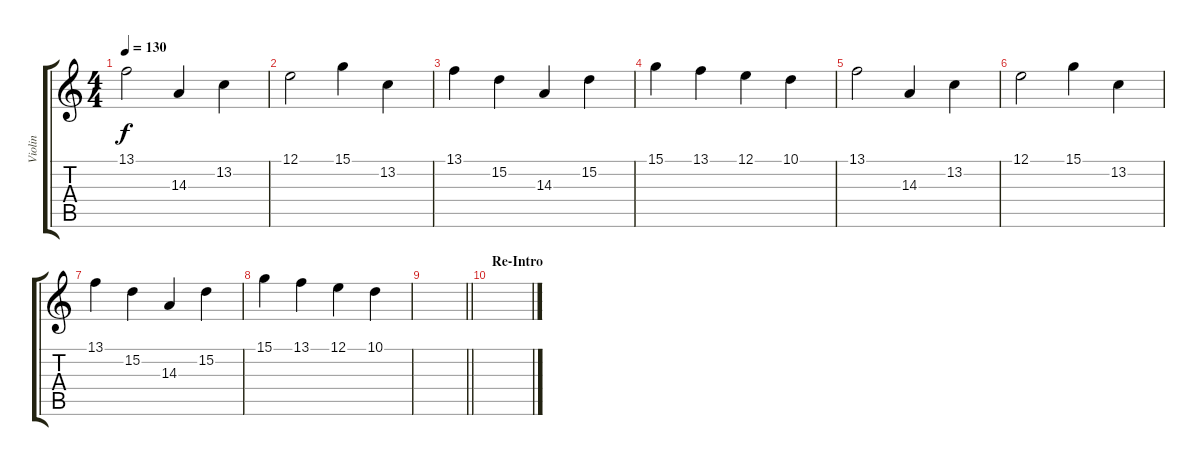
\track ("Violin" "Violin") {instrument harmonica}
\staff {score tabs}
\tuning (E4 B3 G3 D3 A2 E2) {hide}
\ts (4 4)
\tempo 130
\clef g2
\ks c
13.1.2{dy f} 14.3.4 13.2.4 |
12.1.2 15.1.4 13.2.4 |
13.1.4 15.2.4 14.3.4 15.2.4 |
15.1.4 13.1.4 12.1.4 10.1.4 |
13.1.2 14.3.4 13.2.4 |
12.1.2 15.1.4 13.2.4 |
13.1.4 15.2.4 14.3.4 15.2.4 |
15.1.4 13.1.4 12.1.4 10.1.4 |
\barLineRight lightlight
|
\section ("" "Re-Intro")
